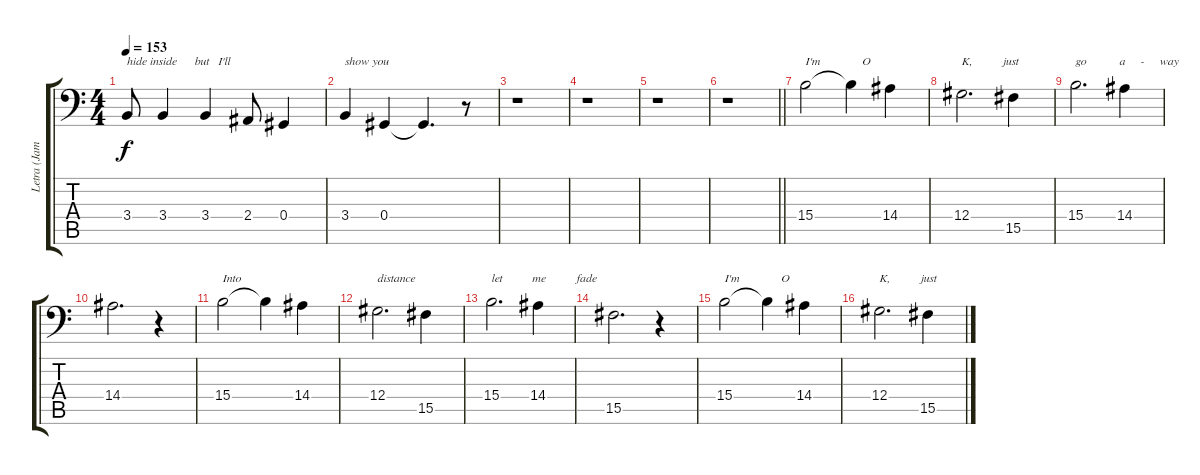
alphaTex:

\track ("Letra (James)" "Letra (Jam") {instrument lead2sawtooth}
\staff {score tabs}
\tuning (Bb3 F3 Db3 Ab2 Eb2 Ab1) {hide}
\ts (4 4)
\tempo 153
\clef f4
\ks c
3.4.8{txt "hide inside      but   I'll " dy f} 3.4.4 3.4.4 2.4.8 0.4.4 |
3.4.4{txt "show you"} 0.4.4 0.4{t}.4{d} r.8 |
r.1 |
r.1 |
r.1 |
\barLineRight lightlight
r.1 |
15.4.2{txt "I'm              O"} 15.4{t}.4 14.4.4 |
12.4.2{d txt "K,          just"} 15.5.4 |
15.4.2{d txt "go           a     -     way"} 14.4.4 |
14.4.2{d} r.4 |
15.4.2{txt "Into"} 15.4{t}.4 14.4.4 |
12.4.2{d txt "distance"} 15.5.4 |
15.4.2{d txt "let          me          fade"} 14.4.4 |
15.5.2{d} r.4 |
15.4.2{txt "I'm              O"} 15.4{t}.4 14.4.4 |
12.4.2{d txt "K,          just"} 15.5.4
